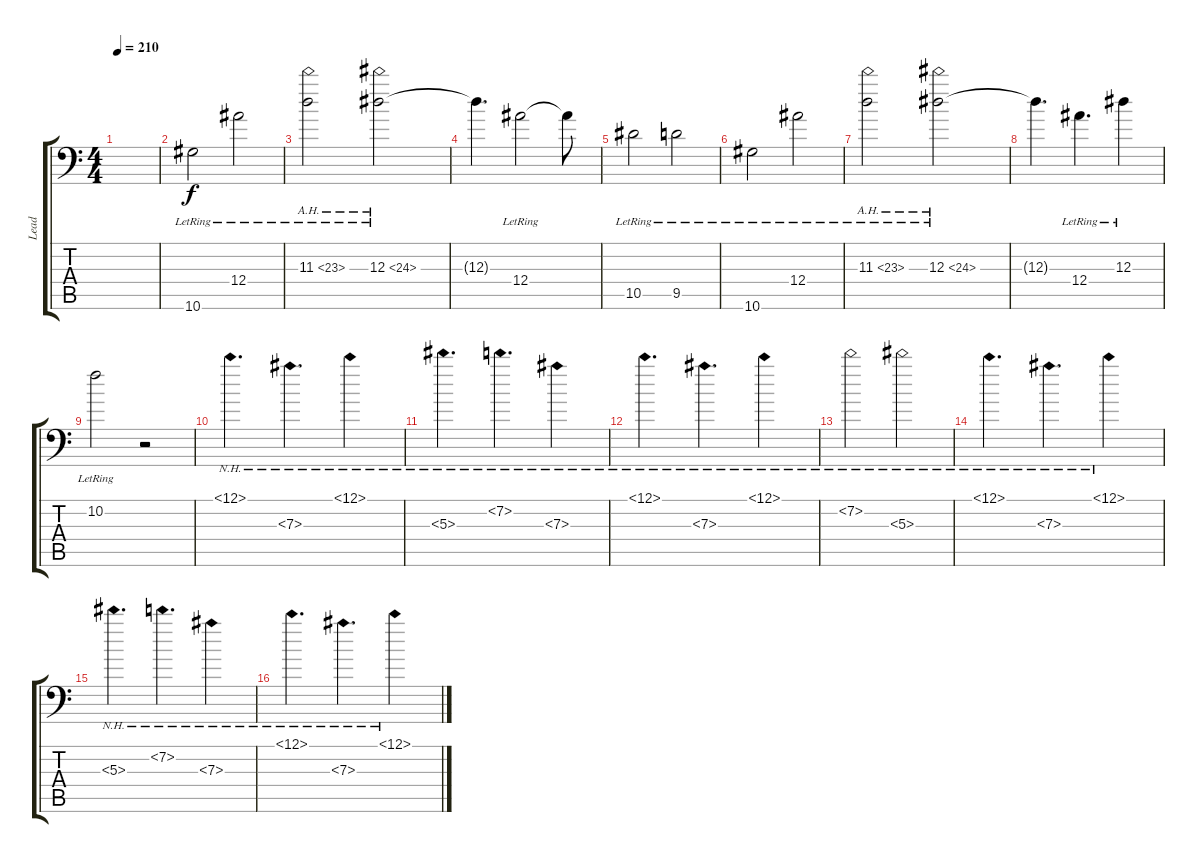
\track ("Lead" "Lead") {instrument distortionguitar}
\staff {score tabs}
\tuning (C4 G3 Eb3 Bb2 F2 Bb1) {hide}
\ts (4 4)
\tempo 210
\clef f4
\ks c
|
10.6{lr}.2{instrument electricguitarjazz} 12.4{lr}.2 |
11.3{ah 12 lr}.2 12.3{ah 12 lr}.2 |
12.3{t}.4{d} 12.4{lr}.2 12.4{t}.8 |
10.5{lr}.2 9.5{lr}.2 |
10.6{lr}.2{instrument electricguitarjazz} 12.4{lr}.2 |
11.3{ah 12 lr}.2 12.3{ah 12 lr}.2 |
12.3{t}.4{d} 12.4{lr}.4{d} 12.3{lr}.4 |
10.2{lr}.2 r.2 |
12.1{nh}.4{d instrument distortionguitar} 7.3{nh}.4{d} 12.1{nh}.4 |
5.3{nh}.4{d} 7.2{nh}.4{d} 7.3{nh}.4 |
12.1{nh}.4{d instrument distortionguitar} 7.3{nh}.4{d} 12.1{nh}.4 |
7.2{nh}.2 5.3{nh}.2 |
12.1{nh}.4{d instrument distortionguitar} 7.3{nh}.4{d} 12.1{nh}.4 |
5.3{nh}.4{d} 7.2{nh}.4{d} 7.3{nh}.4 |
12.1{nh}.4{d instrument distortionguitar} 7.3{nh}.4{d} 12.1{nh}.4
